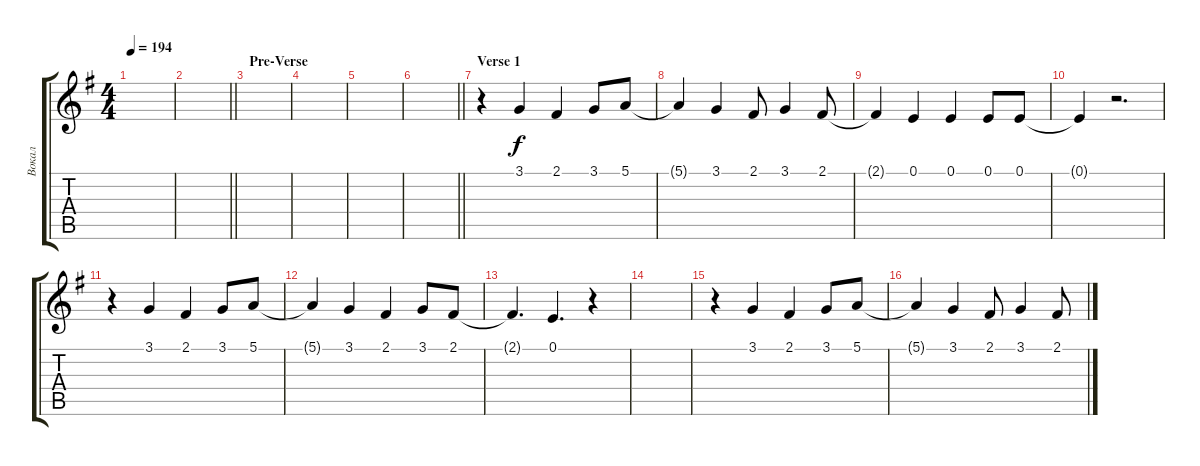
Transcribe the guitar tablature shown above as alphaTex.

\track ("Вокал" "Вокал") {instrument trumpet}
\staff {score tabs}
\tuning (E4 B3 G3 D3 A2 E2) {hide}
\ts (4 4)
\tempo 194
\clef g2
\ks eminor
|
\barLineRight lightlight
|
\section ("" "Pre-Verse")
|
|
|
\barLineRight lightlight
|
\section ("" "Verse 1")
r.4 3.1.4 2.1.4 3.1.8 5.1.8 |
5.1{t}.4 3.1.4 2.1.8 3.1.4 2.1.8 |
2.1{t}.4 0.1.4 0.1.4 0.1.8 0.1.8 |
0.1{t}.4 r.2{d} |
r.4 3.1.4 2.1.4 3.1.8 5.1.8 |
5.1{t}.4 3.1.4 2.1.4 3.1.8 2.1.8 |
2.1{t}.4{d} 0.1.4{d} r.4 |
|
r.4 3.1.4 2.1.4 3.1.8 5.1.8 |
5.1{t}.4 3.1.4 2.1.8 3.1.4 2.1.8
